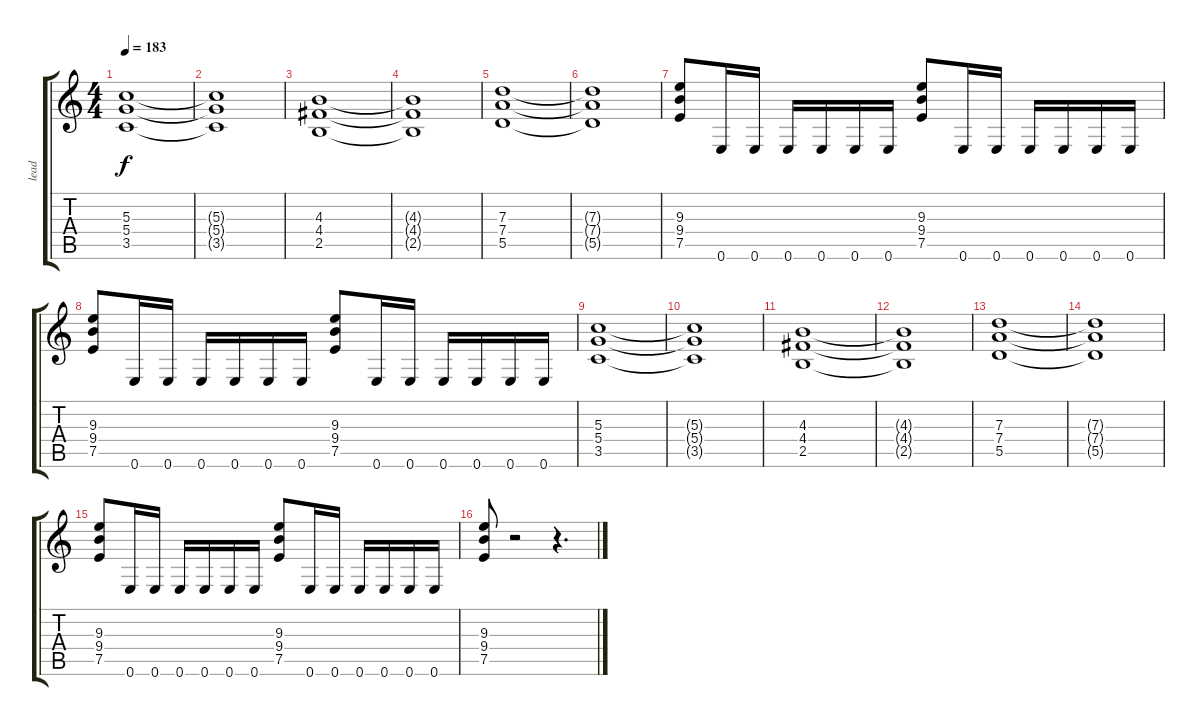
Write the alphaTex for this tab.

\track ("lead" "lead") {instrument distortionguitar}
\staff {score tabs}
\tuning (E4 B3 G3 D3 A2 E2) {hide}
\ts (4 4)
\tempo 183
\clef g2
\ks c
(5.3 5.4 3.5).1{dy f} |
(5.3{t} 5.4{t} 3.5{t}).1 |
(4.3 4.4 2.5).1 |
(4.3{t} 4.4{t} 2.5{t}).1 |
(7.3 7.4 5.5).1 |
(7.3{t} 7.4{t} 5.5{t}).1 |
(9.3 9.4 7.5).8 0.6.16 0.6.16 0.6.16 0.6.16 0.6.16 0.6.16 (9.3 9.4 7.5).8 0.6.16 0.6.16 0.6.16 0.6.16 0.6.16 0.6.16 |
(9.3 9.4 7.5).8 0.6.16 0.6.16 0.6.16 0.6.16 0.6.16 0.6.16 (9.3 9.4 7.5).8 0.6.16 0.6.16 0.6.16 0.6.16 0.6.16 0.6.16 |
(5.3 5.4 3.5).1 |
(5.3{t} 5.4{t} 3.5{t}).1 |
(4.3 4.4 2.5).1 |
(4.3{t} 4.4{t} 2.5{t}).1 |
(7.3 7.4 5.5).1 |
(7.3{t} 7.4{t} 5.5{t}).1 |
(9.3 9.4 7.5).8 0.6.16 0.6.16 0.6.16 0.6.16 0.6.16 0.6.16 (9.3 9.4 7.5).8 0.6.16 0.6.16 0.6.16 0.6.16 0.6.16 0.6.16 |
(9.3 9.4 7.5).8 r.2 r.4{d}
